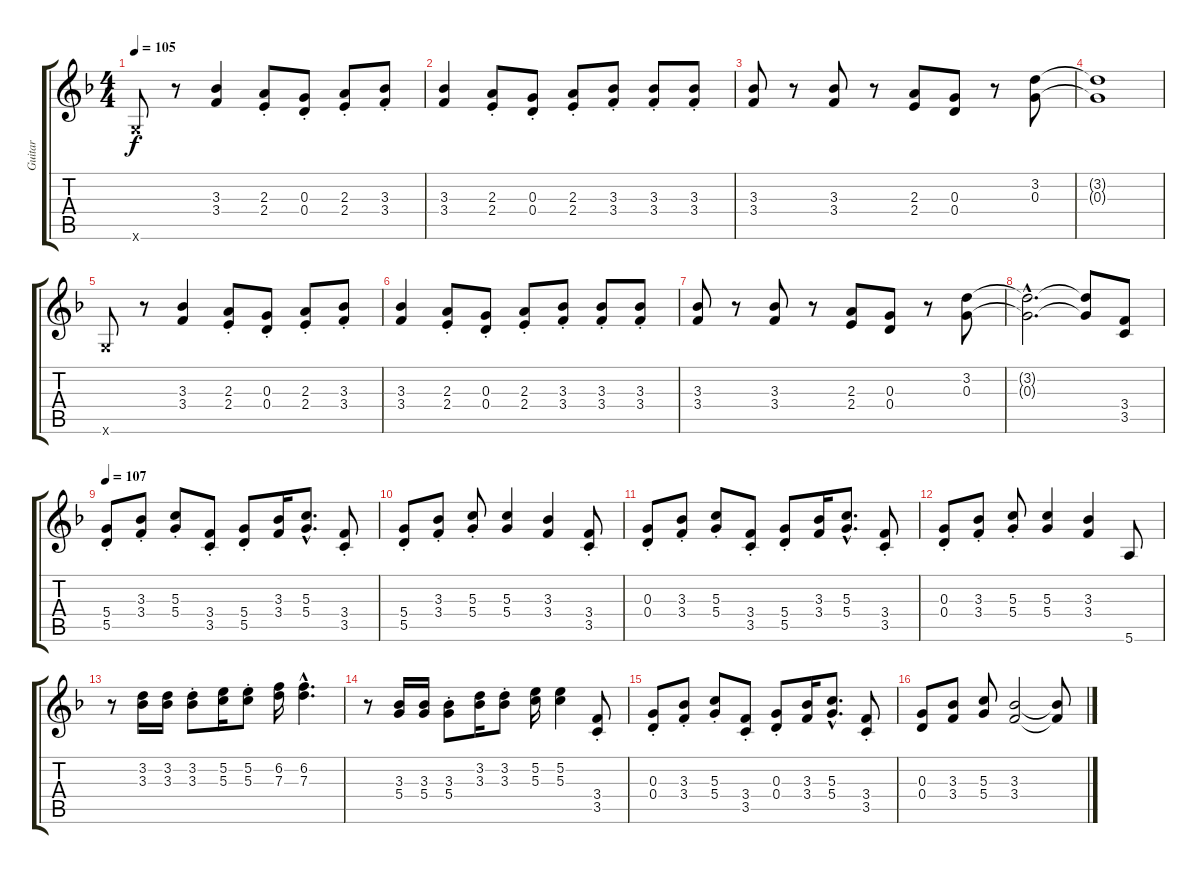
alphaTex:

\track ("Guitar" "Guitar") {instrument overdrivenguitar}
\staff {score tabs}
\tuning (E4 B3 G3 D3 A2 E2) {hide}
\ts (4 4)
\tempo 105
\clef g2
\ks f
3.6{x}.8{dy f} r.8 (3.3 3.4).4 (2.3{st} 2.4{st}).8 (0.3{st} 0.4{st}).8 (2.3{st} 2.4{st}).8 (3.3{st} 3.4).8 |
(3.3 3.4).4 (2.3{st} 2.4{st}).8 (0.3{st} 0.4{st}).8 (2.3{st} 2.4{st}).8 (3.3{st} 3.4{st}).8 (3.3{st} 3.4{st}).8 (3.3{st} 3.4{st}).8 |
(3.3 3.4).8 r.8 (3.3 3.4).8 r.8 (2.3 2.4).8 (0.3 0.4).8 r.8 (3.2 0.3).8 |
(3.2{t} 0.3{t}).1 |
3.6{x}.8 r.8 (3.3 3.4).4 (2.3{st} 2.4{st}).8 (0.3{st} 0.4{st}).8 (2.3{st} 2.4{st}).8 (3.3{st} 3.4).8 |
(3.3 3.4).4 (2.3{st} 2.4{st}).8 (0.3{st} 0.4{st}).8 (2.3{st} 2.4{st}).8 (3.3{st} 3.4{st}).8 (3.3{st} 3.4{st}).8 (3.3{st} 3.4{st}).8 |
(3.3 3.4).8 r.8 (3.3 3.4).8 r.8 (2.3 2.4).8 (0.3 0.4).8 r.8 (3.2 0.3).8 |
(3.2{hac t} 0.3{hac t}).2{d} (3.2{t} 0.3{t}).8 (3.4 3.5).8 |
\tempo 107
(5.4{st} 5.5{st}).8 (3.3{st} 3.4{st}).8 (5.3{st} 5.4{st}).8 (3.4{st} 3.5{st}).8 (5.4{st} 5.5{st}).8 (3.3 3.4).16 (5.3{hac} 5.4{hac}).8{d} (3.4{st} 3.5{st}).8 |
(5.4{st} 5.5{st}).8 (3.3{st} 3.4{st}).8 (5.3{st} 5.4{st}).8 (5.3 5.4).4 (3.3 3.4).4 (3.4{st} 3.5{st}).8 |
(0.3{st} 0.4{st}).8 (3.3{st} 3.4{st}).8 (5.3{st} 5.4{st}).8 (3.4{st} 3.5{st}).8 (5.4{st} 5.5{st}).8 (3.3 3.4).16 (5.3{hac} 5.4{hac}).8{d} (3.4{st} 3.5{st}).8 |
(0.3{st} 0.4{st}).8 (3.3{st} 3.4{st}).8 (5.3{st} 5.4{st}).8 (5.3 5.4).4 (3.3 3.4).4 5.6.8 |
r.8 (3.2 3.3).16 (3.2 3.3).16 (3.2{st} 3.3{st}).8 (5.2 5.3).16 (5.2{st} 5.3{st}).8 (6.2 7.3).16 (6.2{hac} 7.3{hac}).4{d} |
r.8 (3.3 5.4).16 (3.3 5.4).16 (3.3{st} 5.4{st}).8 (3.2 3.3).16 (3.2{st} 3.3{st}).8 (5.2 5.3).16 (5.2 5.3).4 (3.4{st} 3.5{st}).8 |
(0.3{st} 0.4{st}).8 (3.3{st} 3.4{st}).8 (5.3{st} 5.4{st}).8 (3.4{st} 3.5{st}).8 (0.3{st} 0.4{st}).8 (3.3 3.4).16 (5.3{hac} 5.4{hac}).8{d} (3.4{st} 3.5{st}).8 |
(0.3 0.4).8 (3.3 3.4).8 (5.3 5.4).8 (3.3 3.4).2 (3.3{t} 3.4{t}).8
